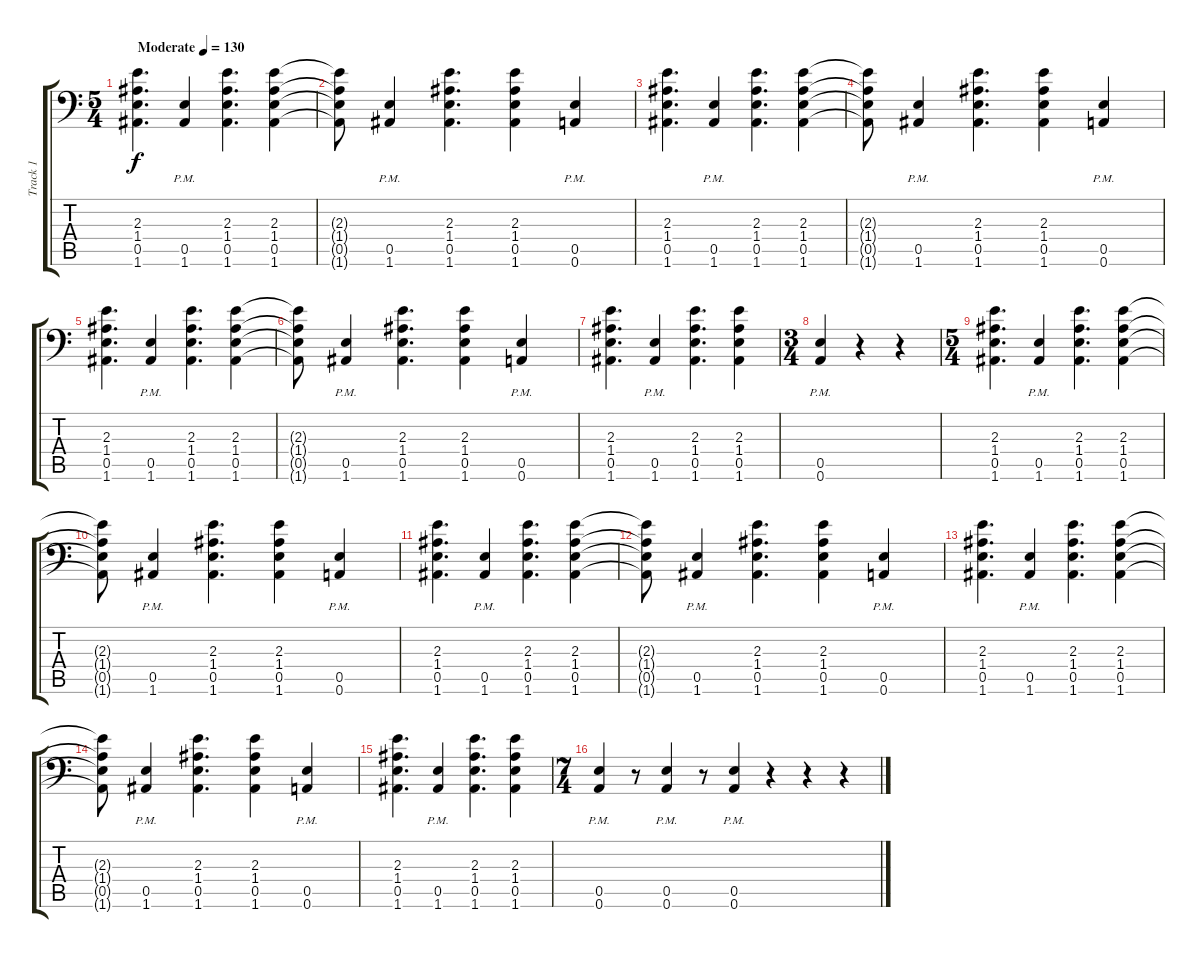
\track ("Track 1" "Track 1") {instrument overdrivenguitar}
\staff {score tabs}
\tuning (B3 Gb3 D3 A2 E2 A1) {hide}
\ts (5 4)
\tempo (130 "Moderate")
\clef f4
\ks c
(2.3 1.4 0.5 1.6).4{d dy f instrument overdrivenguitar} (0.5{pm} 1.6{pm}).4 (2.3 1.4 0.5 1.6).4{d} (2.3 1.4 0.5 1.6).4 |
(2.3{t} 1.4{t} 0.5{t} 1.6{t}).8 (0.5{pm} 1.6{pm}).4 (2.3 1.4 0.5 1.6).4{d} (2.3 1.4 0.5 1.6).4 (0.5{pm} 0.6{pm}).4 |
(2.3 1.4 0.5 1.6).4{d} (0.5{pm} 1.6{pm}).4 (2.3 1.4 0.5 1.6).4{d} (2.3 1.4 0.5 1.6).4 |
(2.3{t} 1.4{t} 0.5{t} 1.6{t}).8 (0.5{pm} 1.6{pm}).4 (2.3 1.4 0.5 1.6).4{d} (2.3 1.4 0.5 1.6).4 (0.5{pm} 0.6{pm}).4 |
(2.3 1.4 0.5 1.6).4{d} (0.5{pm} 1.6{pm}).4 (2.3 1.4 0.5 1.6).4{d} (2.3 1.4 0.5 1.6).4 |
(2.3{t} 1.4{t} 0.5{t} 1.6{t}).8 (0.5{pm} 1.6{pm}).4 (2.3 1.4 0.5 1.6).4{d} (2.3 1.4 0.5 1.6).4 (0.5{pm} 0.6{pm}).4 |
(2.3 1.4 0.5 1.6).4{d} (0.5{pm} 1.6{pm}).4 (2.3 1.4 0.5 1.6).4{d} (2.3 1.4 0.5 1.6).4 |
\ts (3 4)
(0.5{pm} 0.6{pm}).4 r.4 r.4 |
\ts (5 4)
(2.3 1.4 0.5 1.6).4{d} (0.5{pm} 1.6{pm}).4 (2.3 1.4 0.5 1.6).4{d} (2.3 1.4 0.5 1.6).4 |
(2.3{t} 1.4{t} 0.5{t} 1.6{t}).8 (0.5{pm} 1.6{pm}).4 (2.3 1.4 0.5 1.6).4{d} (2.3 1.4 0.5 1.6).4 (0.5{pm} 0.6{pm}).4 |
(2.3 1.4 0.5 1.6).4{d} (0.5{pm} 1.6{pm}).4 (2.3 1.4 0.5 1.6).4{d} (2.3 1.4 0.5 1.6).4 |
(2.3{t} 1.4{t} 0.5{t} 1.6{t}).8 (0.5{pm} 1.6{pm}).4 (2.3 1.4 0.5 1.6).4{d} (2.3 1.4 0.5 1.6).4 (0.5{pm} 0.6{pm}).4 |
(2.3 1.4 0.5 1.6).4{d} (0.5{pm} 1.6{pm}).4 (2.3 1.4 0.5 1.6).4{d} (2.3 1.4 0.5 1.6).4 |
(2.3{t} 1.4{t} 0.5{t} 1.6{t}).8 (0.5{pm} 1.6{pm}).4 (2.3 1.4 0.5 1.6).4{d} (2.3 1.4 0.5 1.6).4 (0.5{pm} 0.6{pm}).4 |
(2.3 1.4 0.5 1.6).4{d} (0.5{pm} 1.6{pm}).4 (2.3 1.4 0.5 1.6).4{d} (2.3 1.4 0.5 1.6).4 |
\ts (7 4)
(0.5{pm} 0.6{pm}).4 r.8 (0.5{pm} 0.6{pm}).4 r.8 (0.5{pm} 0.6{pm}).4 r.4 r.4 r.4
